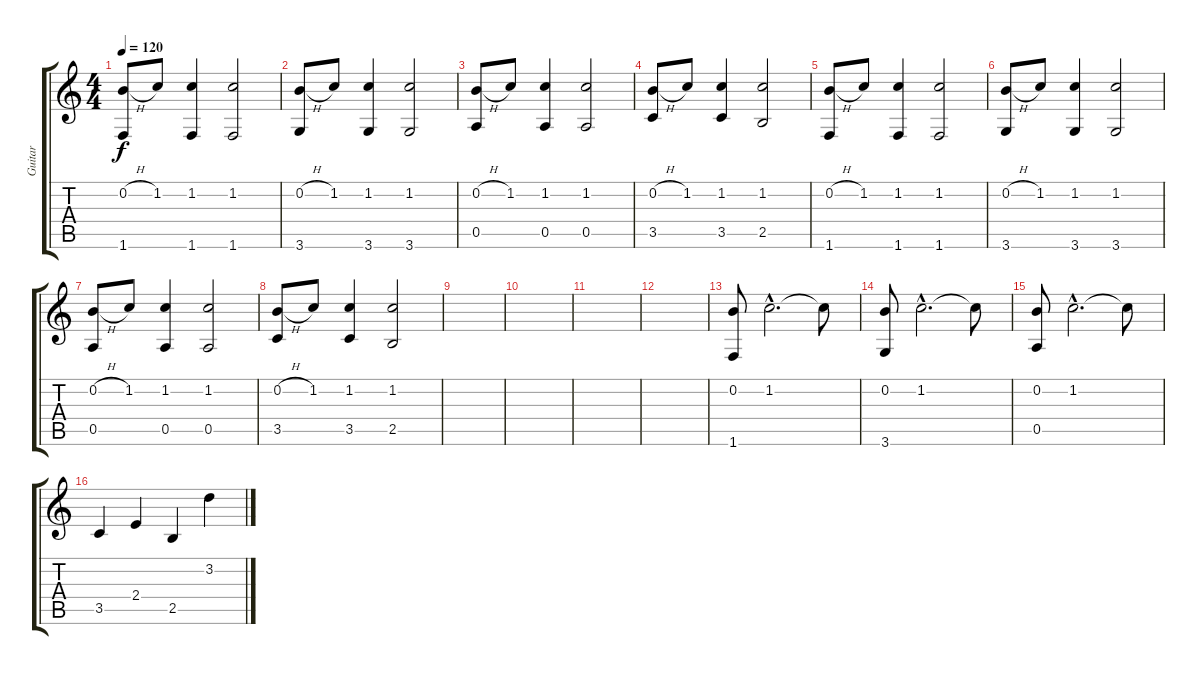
\track ("Guitar" "Guitar") {instrument electricguitarclean}
\staff {score tabs}
\tuning (E4 B3 G3 D3 A2 E2) {hide}
\ts (4 4)
\tempo 120
\clef g2
\ks c
(0.2{h} 1.6).8{dy f} 1.2.8 (1.2 1.6).4 (1.2 1.6).2 |
(0.2{h} 3.6).8 1.2.8 (1.2 3.6).4 (1.2 3.6).2 |
(0.2{h} 0.5).8 1.2.8 (1.2 0.5).4 (1.2 0.5).2 |
(0.2{h} 3.5).8 1.2.8 (1.2 3.5).4 (1.2 2.5).2 |
(0.2{h} 1.6).8 1.2.8 (1.2 1.6).4 (1.2 1.6).2 |
(0.2{h} 3.6).8 1.2.8 (1.2 3.6).4 (1.2 3.6).2 |
(0.2{h} 0.5).8 1.2.8 (1.2 0.5).4 (1.2 0.5).2 |
(0.2{h} 3.5).8 1.2.8 (1.2 3.5).4 (1.2 2.5).2 |
|
|
|
|
(0.2 1.6).8 1.2{hac}.2{d} 1.2{t}.8 |
(0.2 3.6).8 1.2{hac}.2{d} 1.2{t}.8 |
(0.2 0.5).8 1.2{hac}.2{d} 1.2{t}.8 |
3.5.4 2.4.4 2.5.4 3.2.4
